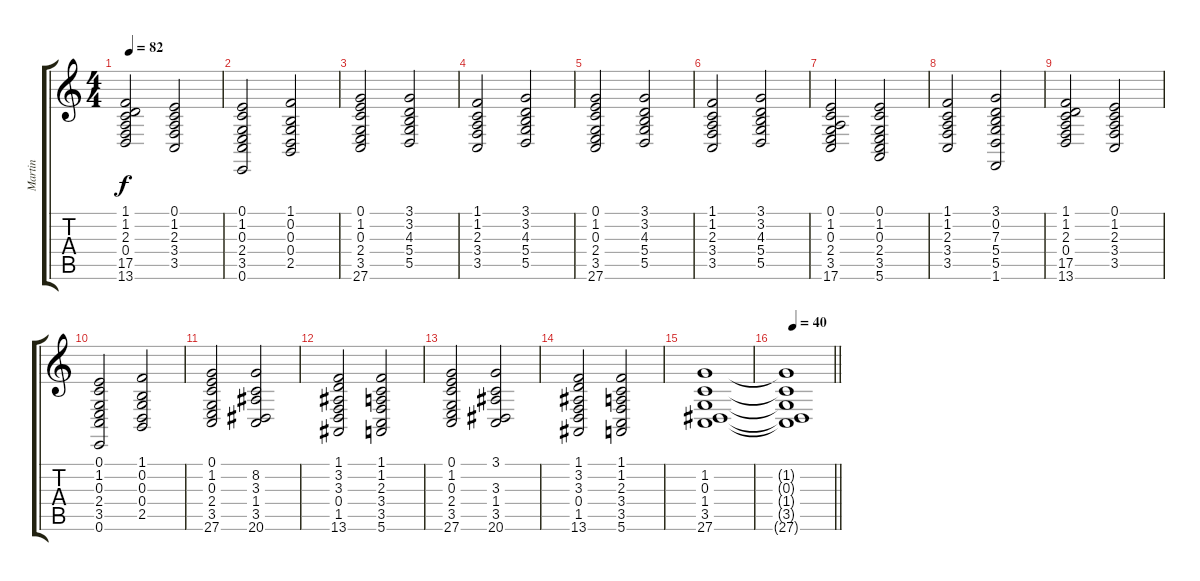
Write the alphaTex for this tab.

\track ("Martin" "Martin") {instrument lead3calliope}
\staff {score tabs}
\tuning (E4 B3 G3 D3 A2 E2) {hide}
\ts (4 4)
\tempo 82
\clef g2
\ks c
(1.1 1.2 2.3 0.4 17.5 13.6).2{dy f} (0.1 1.2 2.3 3.4 3.5).2 |
(0.1 1.2 0.3 2.4 3.5 0.6).2 (1.1 0.2 0.3 0.4 2.5).2 |
(0.1 1.2 0.3 2.4 3.5 27.6).2 (3.1 3.2 4.3 5.4 5.5).2 |
(1.1 1.2 2.3 3.4 3.5).2 (3.1 3.2 4.3 5.4 5.5).2 |
(0.1 1.2 0.3 2.4 3.5 27.6).2 (3.1 3.2 4.3 5.4 5.5).2 |
(1.1 1.2 2.3 3.4 3.5).2 (3.1 3.2 4.3 5.4 5.5).2 |
(0.1 1.2 0.3 2.4 3.5 17.6).2 (0.1 1.2 0.3 2.4 3.5 5.6).2 |
(1.1 1.2 2.3 3.4 3.5).2 (3.1 0.2 7.3 5.4 5.5 1.6).2 |
(1.1 1.2 2.3 0.4 17.5 13.6).2 (0.1 1.2 2.3 3.4 3.5).2 |
(0.1 1.2 0.3 2.4 3.5 0.6).2 (1.1 0.2 0.3 0.4 2.5).2 |
(0.1 1.2 0.3 2.4 3.5 27.6).2 (8.2 3.3 1.4 3.5 20.6).2 |
(1.1 3.2 3.3 0.4 1.5 13.6).2 (1.1 1.2 2.3 3.4 3.5 5.6).2 |
(0.1 1.2 0.3 2.4 3.5 27.6).2 (3.1 3.3 1.4 3.5 20.6).2 |
(1.1 3.2 3.3 0.4 1.5 13.6).2 (1.1 1.2 2.3 3.4 3.5 5.6).2 |
(1.2 0.3 1.4 3.5 27.6).1{volume 7} |
\tempo 40
\barLineRight lightlight
(1.2{t} 0.3{t} 1.4{t} 3.5{t} 27.6{t}).1
